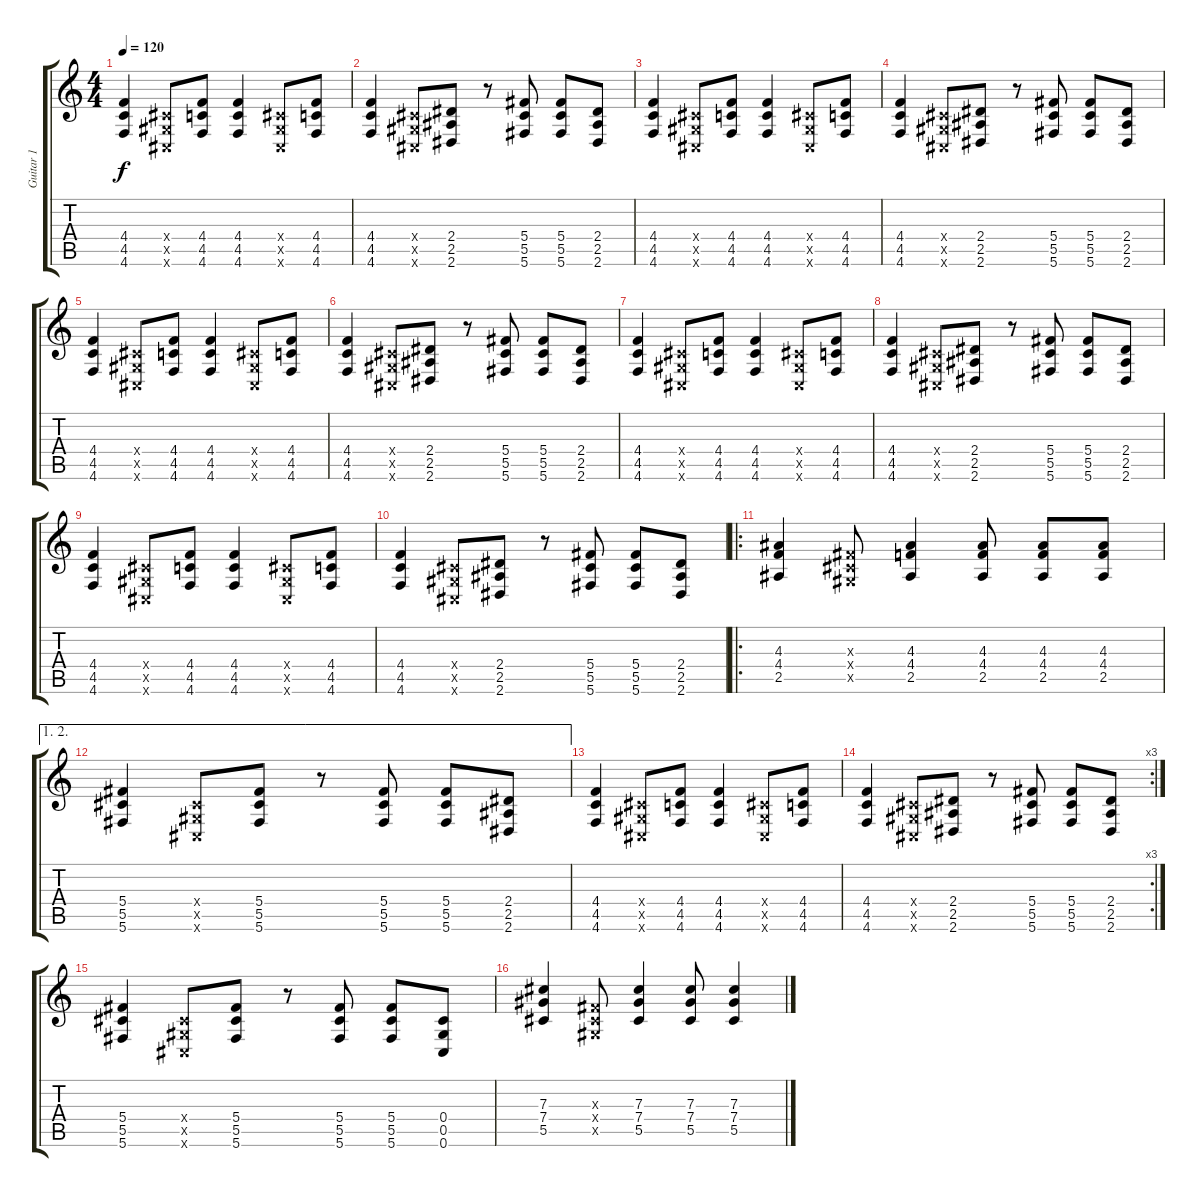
\track ("Guitar 1" "Guitar 1") {instrument acousticguitarsteel}
\staff {score tabs}
\tuning (Eb4 Bb3 Gb3 Db3 Ab2 Db2) {hide}
\ts (4 4)
\tempo 120
\clef g2
\ks c
(4.4 4.5 4.6).4{dy f} (0.4{x} 0.5{x} 0.6{x}).8 (4.4 4.5 4.6).8 (4.4 4.5 4.6).4 (0.4{x} 0.5{x} 0.6{x}).8 (4.4 4.5 4.6).8 |
(4.4 4.5 4.6).4 (0.4{x} 0.5{x} 0.6{x}).8 (2.4 2.5 2.6).8 r.8 (5.4 5.5 5.6).8 (5.4 5.5 5.6).8 (2.4 2.5 2.6).8 |
(4.4 4.5 4.6).4 (0.4{x} 0.5{x} 0.6{x}).8 (4.4 4.5 4.6).8 (4.4 4.5 4.6).4 (0.4{x} 0.5{x} 0.6{x}).8 (4.4 4.5 4.6).8 |
(4.4 4.5 4.6).4 (0.4{x} 0.5{x} 0.6{x}).8 (2.4 2.5 2.6).8 r.8 (5.4 5.5 5.6).8 (5.4 5.5 5.6).8 (2.4 2.5 2.6).8 |
(4.4 4.5 4.6).4 (0.4{x} 0.5{x} 0.6{x}).8 (4.4 4.5 4.6).8 (4.4 4.5 4.6).4 (0.4{x} 0.5{x} 0.6{x}).8 (4.4 4.5 4.6).8 |
(4.4 4.5 4.6).4 (0.4{x} 0.5{x} 0.6{x}).8 (2.4 2.5 2.6).8 r.8 (5.4 5.5 5.6).8 (5.4 5.5 5.6).8 (2.4 2.5 2.6).8 |
(4.4 4.5 4.6).4 (0.4{x} 0.5{x} 0.6{x}).8 (4.4 4.5 4.6).8 (4.4 4.5 4.6).4 (0.4{x} 0.5{x} 0.6{x}).8 (4.4 4.5 4.6).8 |
(4.4 4.5 4.6).4 (0.4{x} 0.5{x} 0.6{x}).8 (2.4 2.5 2.6).8 r.8 (5.4 5.5 5.6).8 (5.4 5.5 5.6).8 (2.4 2.5 2.6).8 |
(4.4 4.5 4.6).4 (0.4{x} 0.5{x} 0.6{x}).8 (4.4 4.5 4.6).8 (4.4 4.5 4.6).4 (0.4{x} 0.5{x} 0.6{x}).8 (4.4 4.5 4.6).8 |
(4.4 4.5 4.6).4 (0.4{x} 0.5{x} 0.6{x}).8 (2.4 2.5 2.6).8 r.8 (5.4 5.5 5.6).8 (5.4 5.5 5.6).8 (2.4 2.5 2.6).8 |
\ro
(4.3 4.4 2.5).4 (0.3{x} 0.4{x} 0.5{x}).8 (4.3 4.4 2.5).4 (4.3 4.4 2.5).8 (4.3 4.4 2.5).8 (4.3 4.4 2.5).8 |
\ae (1 2)
(5.4 5.5 5.6).4 (0.4{x} 0.5{x} 0.6{x}).8 (5.4 5.5 5.6).8 r.8 (5.4 5.5 5.6).8 (5.4 5.5 5.6).8 (2.4 2.5 2.6).8 |
(4.4 4.5 4.6).4 (0.4{x} 0.5{x} 0.6{x}).8 (4.4 4.5 4.6).8 (4.4 4.5 4.6).4 (0.4{x} 0.5{x} 0.6{x}).8 (4.4 4.5 4.6).8 |
\rc 3
(4.4 4.5 4.6).4 (0.4{x} 0.5{x} 0.6{x}).8 (2.4 2.5 2.6).8 r.8 (5.4 5.5 5.6).8 (5.4 5.5 5.6).8 (2.4 2.5 2.6).8 |
(5.4 5.5 5.6).4 (0.4{x} 0.5{x} 0.6{x}).8 (5.4 5.5 5.6).8 r.8 (5.4 5.5 5.6).8 (5.4 5.5 5.6).8 (0.4 0.5 0.6).8 |
(7.3 7.4 5.5).4 (0.3{x} 0.4{x} 0.5{x}).8 (7.3 7.4 5.5).4 (7.3 7.4 5.5).8 (7.3 7.4 5.5).4
